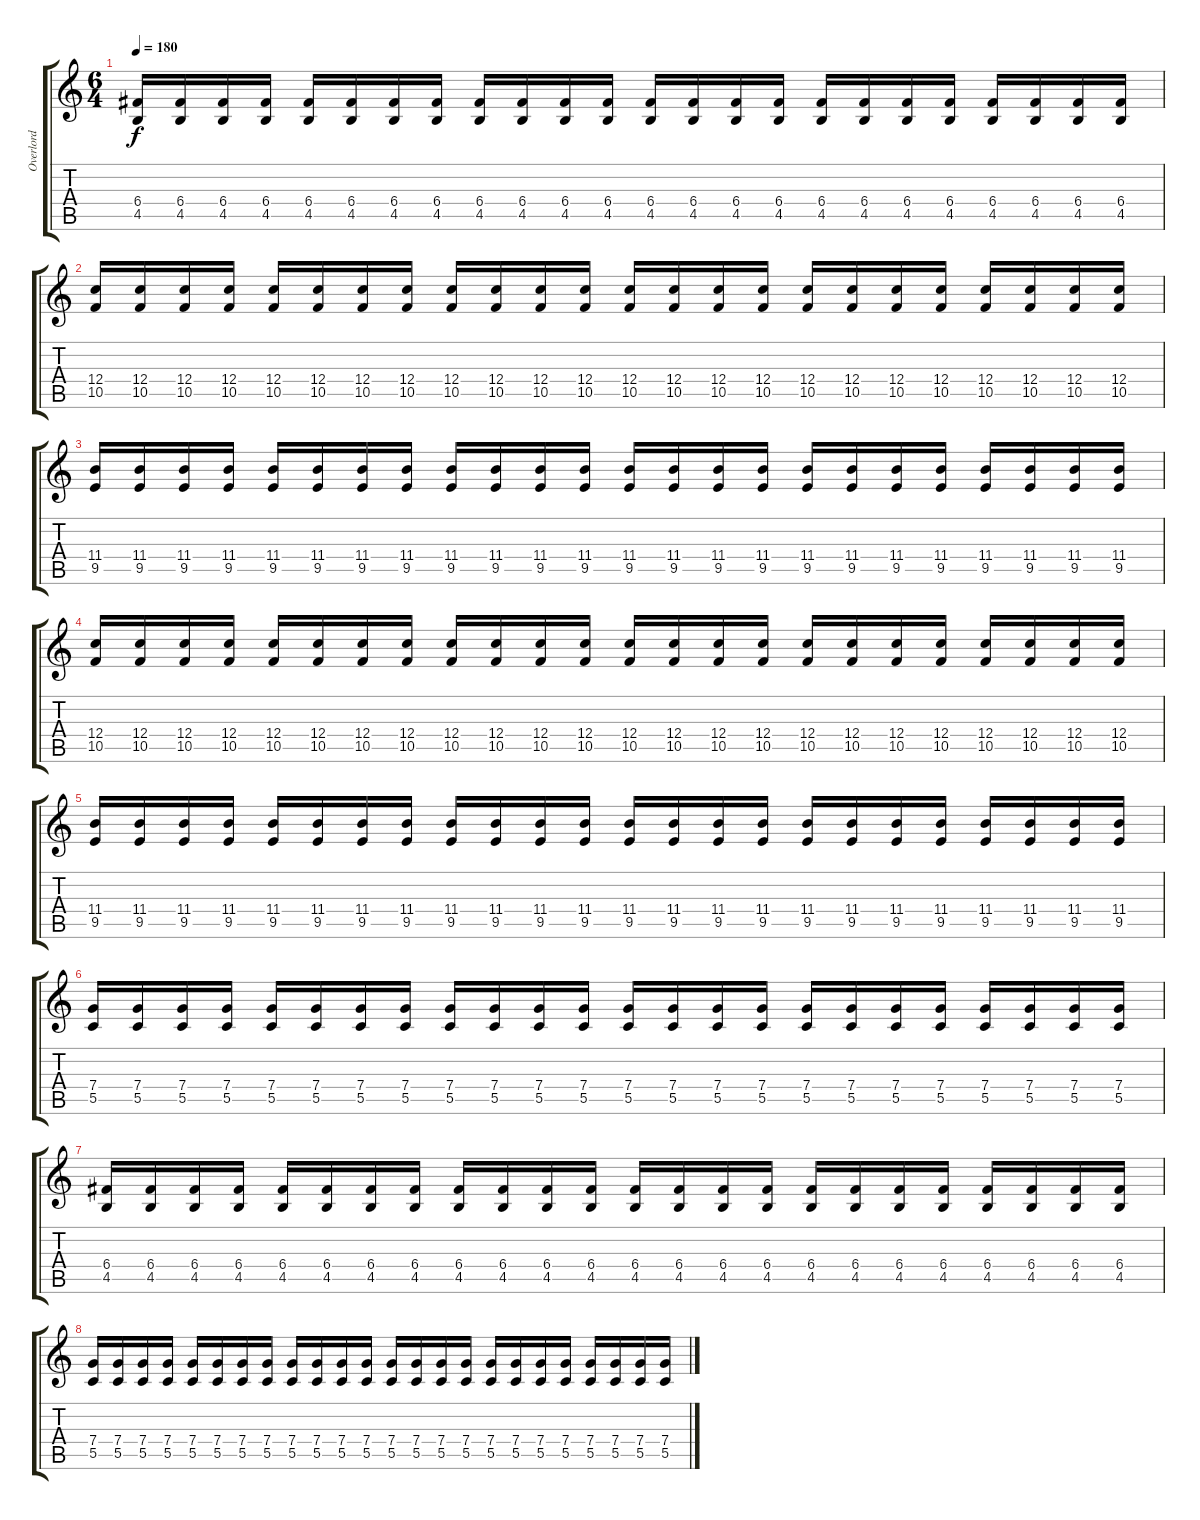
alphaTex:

\track ("Overlord" "Overlord") {instrument distortionguitar}
\staff {score tabs}
\tuning (D4 A3 F3 C3 G2 D2) {hide}
\ts (6 4)
\tempo 180
\clef g2
\ks c
(6.4 4.5).16{dy f} (6.4 4.5).16 (6.4 4.5).16 (6.4 4.5).16 (6.4 4.5).16 (6.4 4.5).16 (6.4 4.5).16 (6.4 4.5).16 (6.4 4.5).16 (6.4 4.5).16 (6.4 4.5).16 (6.4 4.5).16 (6.4 4.5).16 (6.4 4.5).16 (6.4 4.5).16 (6.4 4.5).16 (6.4 4.5).16 (6.4 4.5).16 (6.4 4.5).16 (6.4 4.5).16 (6.4 4.5).16 (6.4 4.5).16 (6.4 4.5).16 (6.4 4.5).16 |
(12.4 10.5).16 (12.4 10.5).16 (12.4 10.5).16 (12.4 10.5).16 (12.4 10.5).16 (12.4 10.5).16 (12.4 10.5).16 (12.4 10.5).16 (12.4 10.5).16 (12.4 10.5).16 (12.4 10.5).16 (12.4 10.5).16 (12.4 10.5).16 (12.4 10.5).16 (12.4 10.5).16 (12.4 10.5).16 (12.4 10.5).16 (12.4 10.5).16 (12.4 10.5).16 (12.4 10.5).16 (12.4 10.5).16 (12.4 10.5).16 (12.4 10.5).16 (12.4 10.5).16 |
(11.4 9.5).16 (11.4 9.5).16 (11.4 9.5).16 (11.4 9.5).16 (11.4 9.5).16 (11.4 9.5).16 (11.4 9.5).16 (11.4 9.5).16 (11.4 9.5).16 (11.4 9.5).16 (11.4 9.5).16 (11.4 9.5).16 (11.4 9.5).16 (11.4 9.5).16 (11.4 9.5).16 (11.4 9.5).16 (11.4 9.5).16 (11.4 9.5).16 (11.4 9.5).16 (11.4 9.5).16 (11.4 9.5).16 (11.4 9.5).16 (11.4 9.5).16 (11.4 9.5).16 |
(12.4 10.5).16 (12.4 10.5).16 (12.4 10.5).16 (12.4 10.5).16 (12.4 10.5).16 (12.4 10.5).16 (12.4 10.5).16 (12.4 10.5).16 (12.4 10.5).16 (12.4 10.5).16 (12.4 10.5).16 (12.4 10.5).16 (12.4 10.5).16 (12.4 10.5).16 (12.4 10.5).16 (12.4 10.5).16 (12.4 10.5).16 (12.4 10.5).16 (12.4 10.5).16 (12.4 10.5).16 (12.4 10.5).16 (12.4 10.5).16 (12.4 10.5).16 (12.4 10.5).16 |
(11.4 9.5).16 (11.4 9.5).16 (11.4 9.5).16 (11.4 9.5).16 (11.4 9.5).16 (11.4 9.5).16 (11.4 9.5).16 (11.4 9.5).16 (11.4 9.5).16 (11.4 9.5).16 (11.4 9.5).16 (11.4 9.5).16 (11.4 9.5).16 (11.4 9.5).16 (11.4 9.5).16 (11.4 9.5).16 (11.4 9.5).16 (11.4 9.5).16 (11.4 9.5).16 (11.4 9.5).16 (11.4 9.5).16 (11.4 9.5).16 (11.4 9.5).16 (11.4 9.5).16 |
(7.4 5.5).16 (7.4 5.5).16 (7.4 5.5).16 (7.4 5.5).16 (7.4 5.5).16 (7.4 5.5).16 (7.4 5.5).16 (7.4 5.5).16 (7.4 5.5).16 (7.4 5.5).16 (7.4 5.5).16 (7.4 5.5).16 (7.4 5.5).16 (7.4 5.5).16 (7.4 5.5).16 (7.4 5.5).16 (7.4 5.5).16 (7.4 5.5).16 (7.4 5.5).16 (7.4 5.5).16 (7.4 5.5).16 (7.4 5.5).16 (7.4 5.5).16 (7.4 5.5).16 |
(6.4 4.5).16 (6.4 4.5).16 (6.4 4.5).16 (6.4 4.5).16 (6.4 4.5).16 (6.4 4.5).16 (6.4 4.5).16 (6.4 4.5).16 (6.4 4.5).16 (6.4 4.5).16 (6.4 4.5).16 (6.4 4.5).16 (6.4 4.5).16 (6.4 4.5).16 (6.4 4.5).16 (6.4 4.5).16 (6.4 4.5).16 (6.4 4.5).16 (6.4 4.5).16 (6.4 4.5).16 (6.4 4.5).16 (6.4 4.5).16 (6.4 4.5).16 (6.4 4.5).16 |
(7.4 5.5).16 (7.4 5.5).16 (7.4 5.5).16 (7.4 5.5).16 (7.4 5.5).16 (7.4 5.5).16 (7.4 5.5).16 (7.4 5.5).16 (7.4 5.5).16 (7.4 5.5).16 (7.4 5.5).16 (7.4 5.5).16 (7.4 5.5).16 (7.4 5.5).16 (7.4 5.5).16 (7.4 5.5).16 (7.4 5.5).16 (7.4 5.5).16 (7.4 5.5).16 (7.4 5.5).16 (7.4 5.5).16 (7.4 5.5).16 (7.4 5.5).16 (7.4 5.5).16
